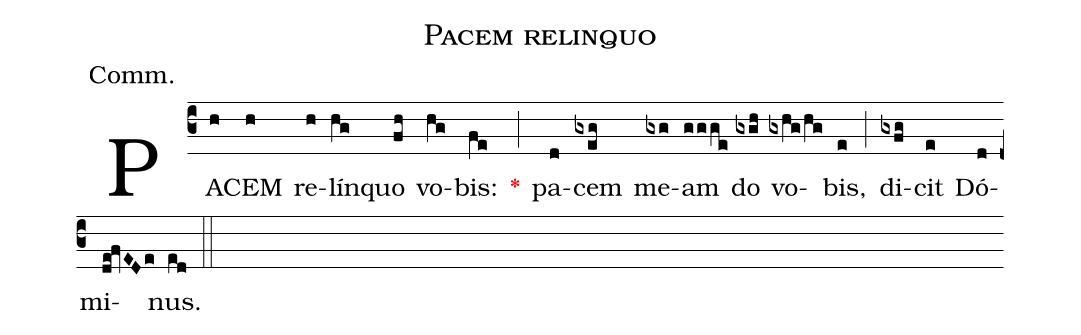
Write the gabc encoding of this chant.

name:Pacem relinquo;
annotation:Comm.;
mode:V.;
office-part:Communion;
%%
(c3) PA(h)CEM(h) re(h)lín(hg)quo(fh) vo(hg)bis:(fe) <v>\red{*}</v>(;) pa(d)cem(gxeg) me(gxg)am(ggge) do(gxgh) vo(gxhg/hg)bis,(e) (;) di(gxfg)cit(e) Dó(d)mi(de!fvEDe)nus.(ed) (::)
